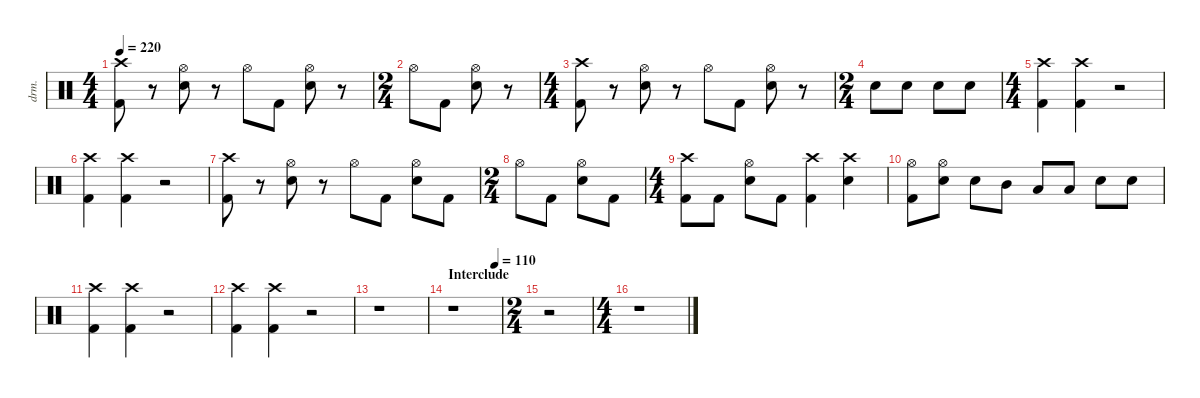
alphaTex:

\defaultSystemsLayout 4
\hideDynamics
\bracketExtendMode nobrackets
\track ("Urlich" "drm.") {instrument percussion}
\staff {score}
\articulation defaults
\ts (4 4)
\tempo 220
\clef neutral
\ks c
("Crash high (hit)" "Kick (hit) 2").8{dy f} r.8 ("Hi-Hat (open)" "Snare (hit) 2").8 r.8 "Hi-Hat (open)".8 "Kick (hit) 2".8 ("Hi-Hat (open)" "Snare (hit) 2").8 r.8 |
\ts (2 4)
"Hi-Hat (open)".8 "Kick (hit) 2".8 ("Hi-Hat (open)" "Snare (hit) 2").8 r.8 |
\ts (4 4)
("Crash high (hit)" "Kick (hit) 2").8 r.8 ("Hi-Hat (open)" "Snare (hit) 2").8 r.8 "Hi-Hat (open)".8 "Kick (hit) 2".8 ("Hi-Hat (open)" "Snare (hit) 2").8 r.8 |
\ts (2 4)
"Snare (hit) 2".8 "Snare (hit) 2".8 "Snare (hit) 2".8 "Snare (hit) 2".8 |
\ts (4 4)
("Crash high (hit)" "Kick (hit) 2").4 ("Crash high (hit)" "Kick (hit) 2").4 r.2 |
("Crash high (hit)" "Kick (hit) 2").4 ("Crash high (hit)" "Kick (hit) 2").4 r.2 |
("Crash high (hit)" "Kick (hit) 2").8 r.8 ("Hi-Hat (open)" "Snare (hit) 2").8 r.8 "Hi-Hat (open)".8 "Kick (hit) 2".8 ("Snare (hit) 2" "Hi-Hat (open)").8 "Kick (hit) 2".8 |
\ts (2 4)
"Hi-Hat (open)".8 "Kick (hit) 2".8 ("Hi-Hat (open)" "Snare (hit) 2").8 "Kick (hit) 2".8 |
\ts (4 4)
("Crash high (hit)" "Kick (hit) 2").8 "Kick (hit) 2".8 ("Hi-Hat (open)" "Snare (hit) 2").8 "Kick (hit) 2".8 ("Crash high (hit)" "Kick (hit) 2").4 ("Crash high (hit)" "Snare (hit) 2").4 |
("Hi-Hat (open)" "Kick (hit) 2").8 ("Hi-Hat (open)" "Snare (hit) 2").8 "Snare (hit) 2".8 "Mid Tom (hit)".8 "Low Tom (hit)".8 "Low Tom (hit)".8 "Snare (hit) 2".8 "Snare (hit) 2".8 |
("Crash high (hit)" "Kick (hit) 2").4 ("Crash high (hit)" "Kick (hit) 2").4 r.2 |
("Crash high (hit)" "Kick (hit) 2").4 ("Crash high (hit)" "Kick (hit) 2").4 r.2 |
r.1 |
\section ("" "Interclude")
\tempo (110 0.875)
r.1 |
\ts (2 4)
r.2 |
\ts (4 4)
r.1
